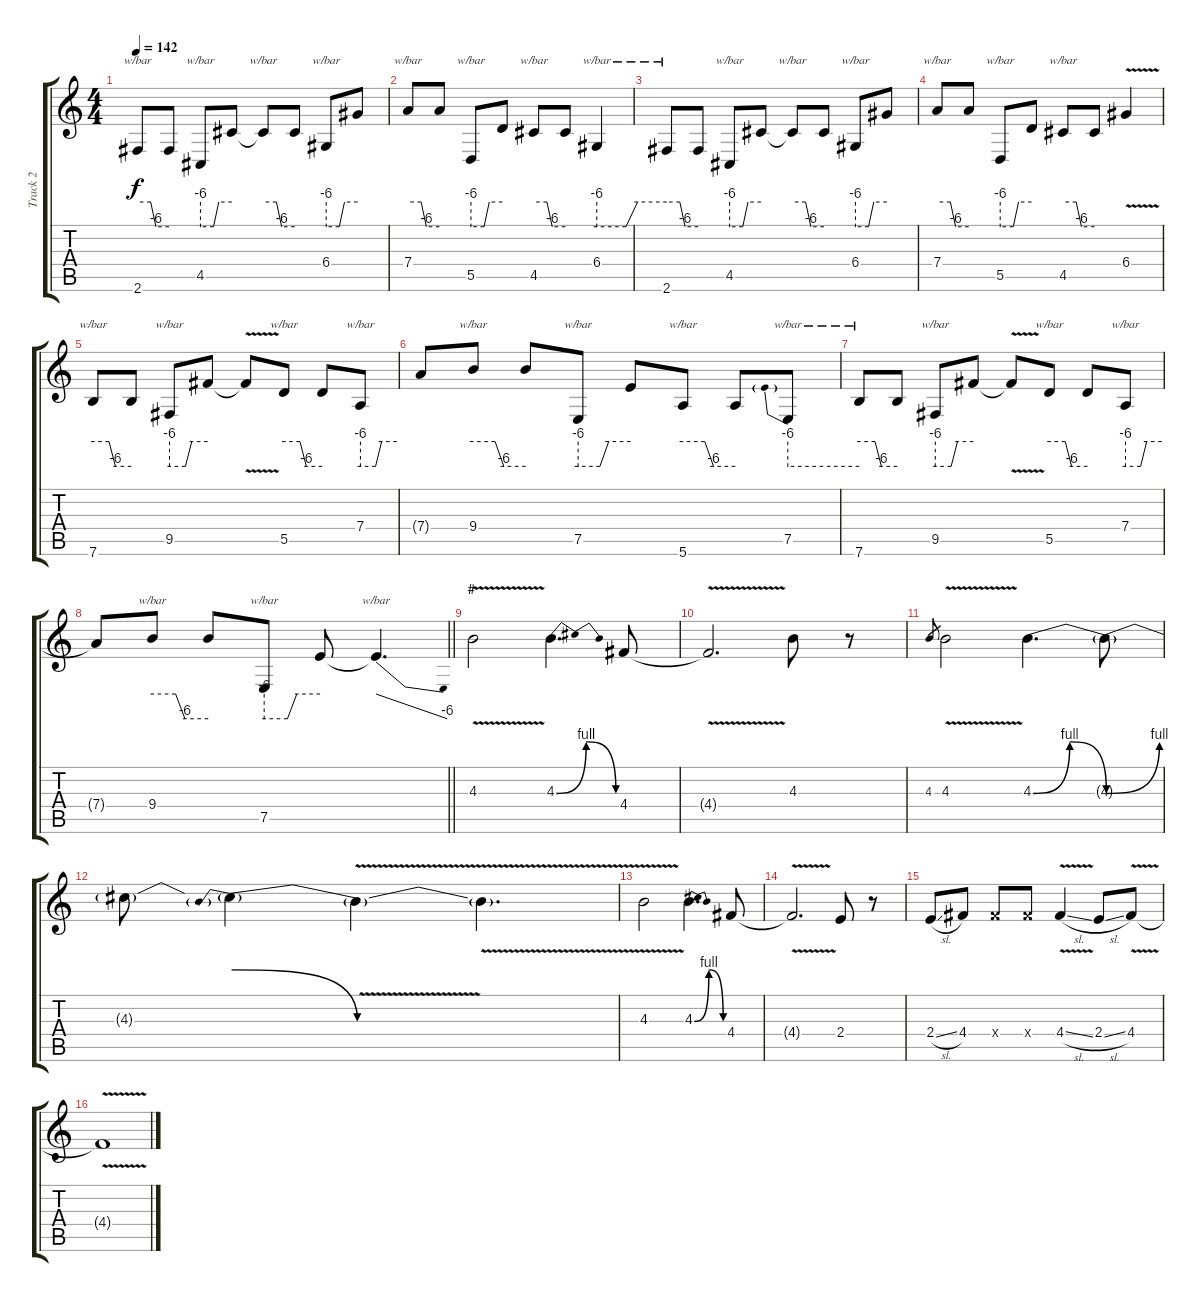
\track ("Track 2" "Track 2") {instrument overdrivenguitar}
\staff {score tabs}
\tuning (E4 B3 G3 D3 A2 E2) {hide}
\ts (4 4)
\tempo 142
\clef g2
\ks c
2.6.8{tbe (custom default 0 0 25 0 35 -24 60 -24) dy f} 2.6{t}.8 4.5.8{tbe (custom default 0 -24 25 -24 35 0 60 0)} 4.5{t}.8 4.5{t}.8{tbe (custom default 0 0 25 0 35 -24 60 -24)} 4.5{t}.8 6.4.8{tbe (custom default 0 -24 25 -24 35 0 60 0)} 6.4{t}.8 |
7.4.8{tbe (custom default 0 0 25 0 35 -24 60 -24)} 7.4{t}.8 5.5.8{tbe (custom default 0 -24 25 -24 35 0 60 0)} 5.5{t}.8 4.5.8{tbe (custom default 0 0 25 0 35 -24 60 -24)} 4.5{t}.8 6.4.4{tbe (custom default 0 -24 25 -24 35 0 60 0)} |
2.6.8{tbe (custom default 0 0 25 0 35 -24 60 -24)} 2.6{t}.8 4.5.8{tbe (custom default 0 -24 25 -24 35 0 60 0)} 4.5{t}.8 4.5{t}.8{tbe (custom default 0 0 25 0 35 -24 60 -24)} 4.5{t}.8 6.4.8{tbe (custom default 0 -24 25 -24 35 0 60 0)} 6.4{t}.8 |
7.4.8{tbe (custom default 0 0 25 0 35 -24 60 -24)} 7.4{t}.8 5.5.8{tbe (custom default 0 -24 25 -24 35 0 60 0)} 5.5{t}.8 4.5.8{tbe (custom default 0 0 25 0 35 -24 60 -24)} 4.5{t}.8 6.4{v}.4 |
7.6.8{tbe (custom default 0 0 25 0 35 -24 60 -24)} 7.6{t}.8 9.5.8{tbe (custom default 0 -24 25 -24 35 0 60 0)} 9.5{t}.8 9.5{v t}.8 5.5.8{tbe (custom default 0 0 25 0 35 -24 60 -24)} 5.5{t}.8 7.4.8{tbe (custom default 0 -24 25 -24 35 0 60 0)} |
7.4{t}.8 9.4.8{tbe (custom default 0 0 25 0 35 -24 60 -24)} 9.4{t}.8 7.5.8{tbe (custom default 0 -24 25 -24 35 0 60 0)} 7.5{t}.8 5.6.8{tbe (custom default 0 0 25 0 35 -24 60 -24)} 5.6{t}.8 7.5.8{tbe (predive default 0 -24 60 -24)} |
7.6.8{tbe (custom default 0 0 25 0 35 -24 60 -24)} 7.6{t}.8 9.5.8{tbe (custom default 0 -24 25 -24 35 0 60 0)} 9.5{t}.8 9.5{v t}.8 5.5.8{tbe (custom default 0 0 25 0 35 -24 60 -24)} 5.5{t}.8 7.4.8{tbe (custom default 0 -24 25 -24 35 0 60 0)} |
\barLineRight lightlight
7.4{t}.8 9.4.8{tbe (custom default 0 0 25 0 35 -24 60 -24)} 9.4{t}.8 7.5.8{tbe (custom default 0 -24 25 -24 35 0 60 0)} 7.5{t}.8 7.5{t}.4{d tbe (dive default 0 0 60 -24)} |
\section ("" "#")
4.3{v}.2 4.3{be (bendrelease 0 0 15 4 35 4 60 0)}.4{d} 4.4.8 |
4.4{v t}.2{d} 4.3.8 r.8 |
4.3.8{gr} 4.3{v}.2 4.3{be (bendrelease 0 0 20 4 40 4 60 0)}.4{d} 4.3{be (bend 0 0 60 4) t}.8 |
4.3{t}.8 4.3{be (prebendrelease 0 4 60 0) t}.4 4.3{v t}.4 4.3{be (hold 0 0 60 0) v t}.4{d} |
4.3{v}.2 4.3{be (bendrelease 0 0 15 4 35 4 60 0)}.4{d} 4.4.8 |
4.4{v t}.2{d} 2.4.8 r.8 |
2.4{sl}.8 4.4.8 4.4{x}.8 4.4{x}.8 4.4{v sl}.4 2.4{sl}.8 4.4{v}.8 |
4.4{t}.1
